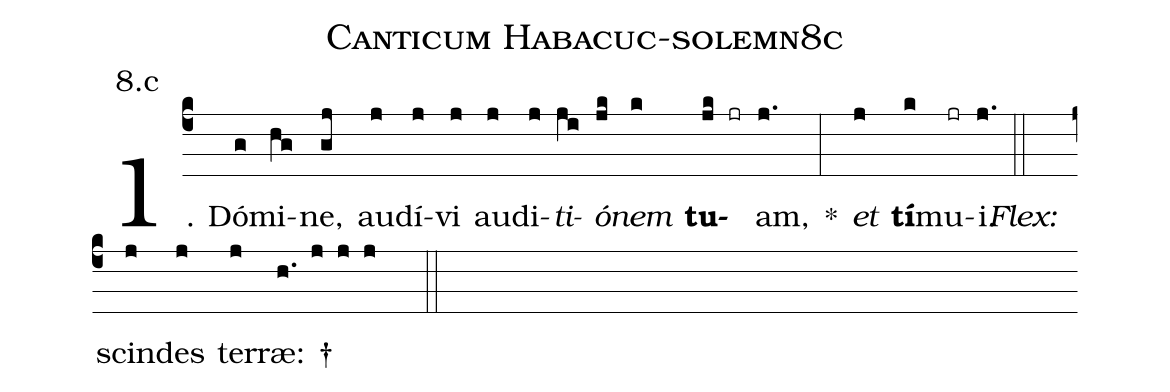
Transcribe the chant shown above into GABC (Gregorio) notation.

name: Canticum Habacuc-solemn8c;
annotation: 8.c;
%%
(c4)1. Dó(g)mi(hg)ne,(gj) au(j)dí(j)vi(j) au(j)di(j)<i>ti</i>(ji)<i>ó</i>(jk)<i>nem</i>(k) <b>tu</b>(jk jr)am,(j.) *(:) <i>et</i>(j) <b>tí</b>(k)mu(jr)i.(j.) (::)
<i>Flex:</i>()  scin(j)des(j) ter(j)ræ: †(h. j j j  ::)
